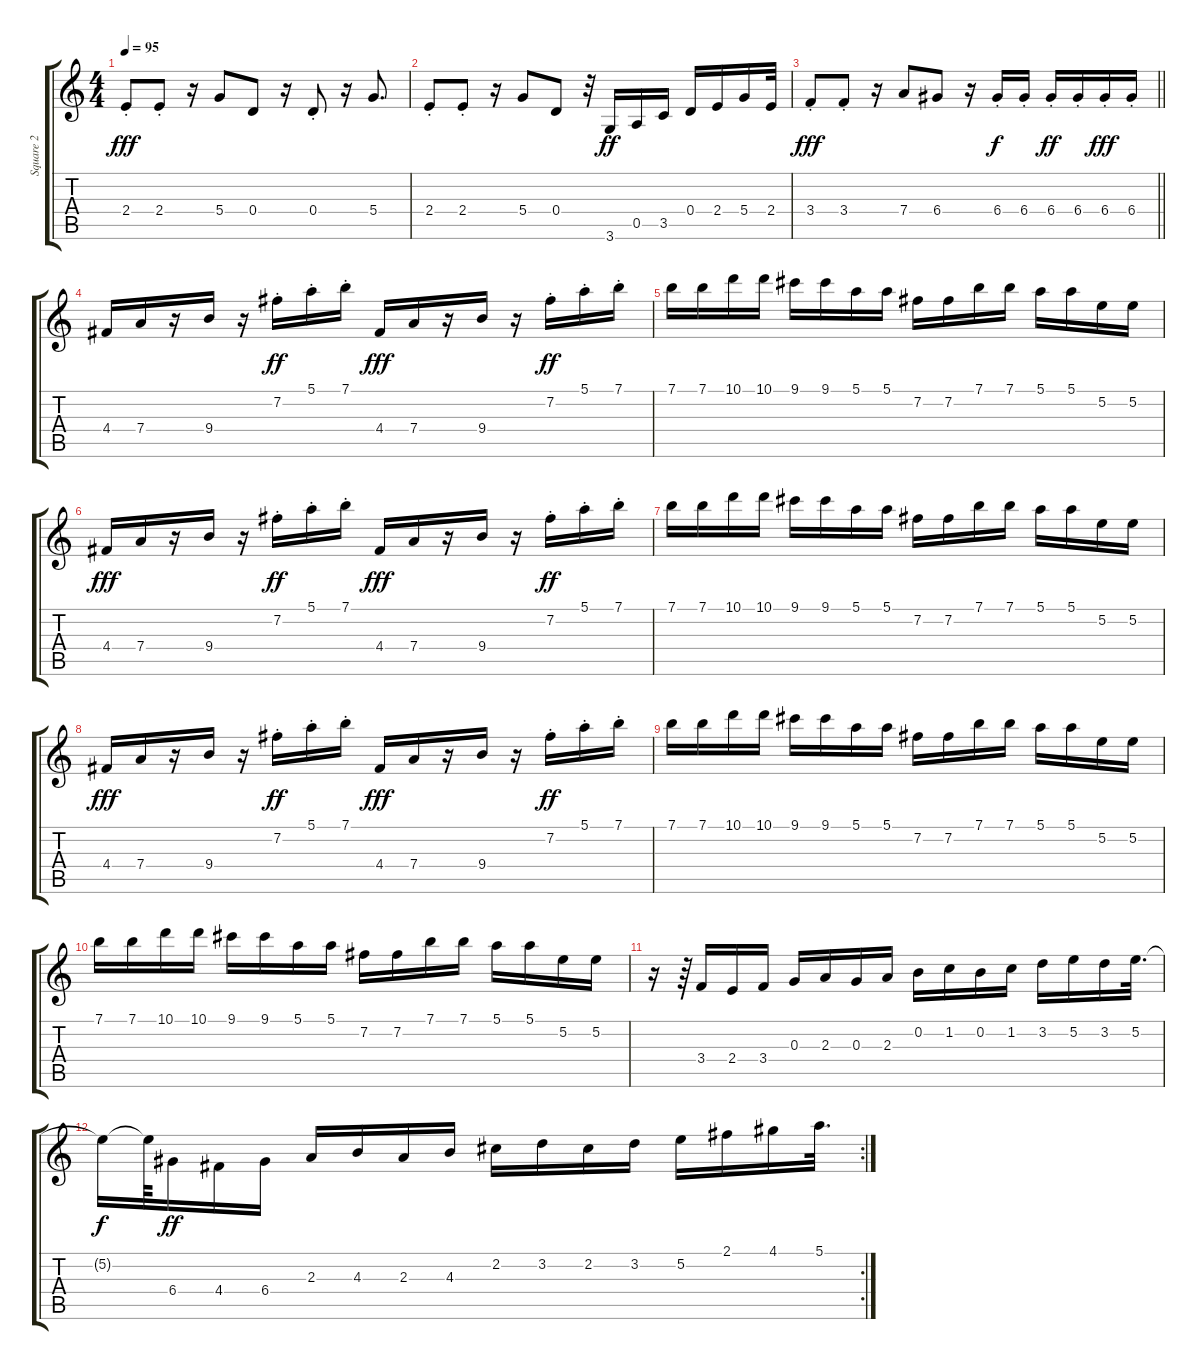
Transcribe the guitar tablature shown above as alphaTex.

\track ("Square 2" "Square 2") {instrument electricguitarjazz}
\staff {score tabs}
\tuning (E4 B3 G3 D3 A2 E2) {hide}
\ts (4 4)
\tempo 95
\clef g2
\ks c
2.4{st}.8{dy fff} 2.4{st}.8 r.16 5.4.8 0.4.8 r.16 0.4{st}.8 r.16 5.4.8{d} |
2.4{st}.8 2.4{st}.8 r.16 5.4.8 0.4.8 r.32 3.6.16{dy ff} 0.5.16 3.5.16 0.4.16 2.4.16 5.4.16 2.4.32 |
\barLineRight lightlight
3.4{st}.8{dy fff} 3.4{st}.8 r.16 7.4.8 6.4.8 r.16 6.4{st}.16{dy f} 6.4{st}.16 6.4{st}.16{dy ff} 6.4{st}.16 6.4{st}.16{dy fff} 6.4{st}.16 |
4.4.16 7.4.16 r.16 9.4.16 r.16 7.2{st}.16{dy ff} 5.1{st}.16 7.1{st}.16 4.4.16{dy fff} 7.4.16 r.16 9.4.16 r.16 7.2{st}.16{dy ff} 5.1{st}.16 7.1{st}.16 |
7.1.16 7.1.16 10.1.16 10.1.16 9.1.16 9.1.16 5.1.16 5.1.16 7.2.16 7.2.16 7.1.16 7.1.16 5.1.16 5.1.16 5.2.16 5.2.16 |
4.4.16{dy fff} 7.4.16 r.16 9.4.16 r.16 7.2{st}.16{dy ff} 5.1{st}.16 7.1{st}.16 4.4.16{dy fff} 7.4.16 r.16 9.4.16 r.16 7.2{st}.16{dy ff} 5.1{st}.16 7.1{st}.16 |
7.1.16 7.1.16 10.1.16 10.1.16 9.1.16 9.1.16 5.1.16 5.1.16 7.2.16 7.2.16 7.1.16 7.1.16 5.1.16 5.1.16 5.2.16 5.2.16 |
4.4.16{dy fff} 7.4.16 r.16 9.4.16 r.16 7.2{st}.16{dy ff} 5.1{st}.16 7.1{st}.16 4.4.16{dy fff} 7.4.16 r.16 9.4.16 r.16 7.2{st}.16{dy ff} 5.1{st}.16 7.1{st}.16 |
7.1.16 7.1.16 10.1.16 10.1.16 9.1.16 9.1.16 5.1.16 5.1.16 7.2.16 7.2.16 7.1.16 7.1.16 5.1.16 5.1.16 5.2.16 5.2.16 |
7.1.16 7.1.16 10.1.16 10.1.16 9.1.16 9.1.16 5.1.16 5.1.16 7.2.16 7.2.16 7.1.16 7.1.16 5.1.16 5.1.16 5.2.16 5.2.16 |
r.16 r.64 3.4.16 2.4.16 3.4.16 0.3.16 2.3.16 0.3.16 2.3.16 0.2.16 1.2.16 0.2.16 1.2.16 3.2.16 5.2.16 3.2.16 5.2.32{d} |
\rc 2
5.2{t}.16{dy f} 5.2{t}.64 6.4.16{dy ff} 4.4.16 6.4.16 2.3.16 4.3.16 2.3.16 4.3.16 2.2.16 3.2.16 2.2.16 3.2.16 5.2.16 2.1.16 4.1.16 5.1.32{d}
